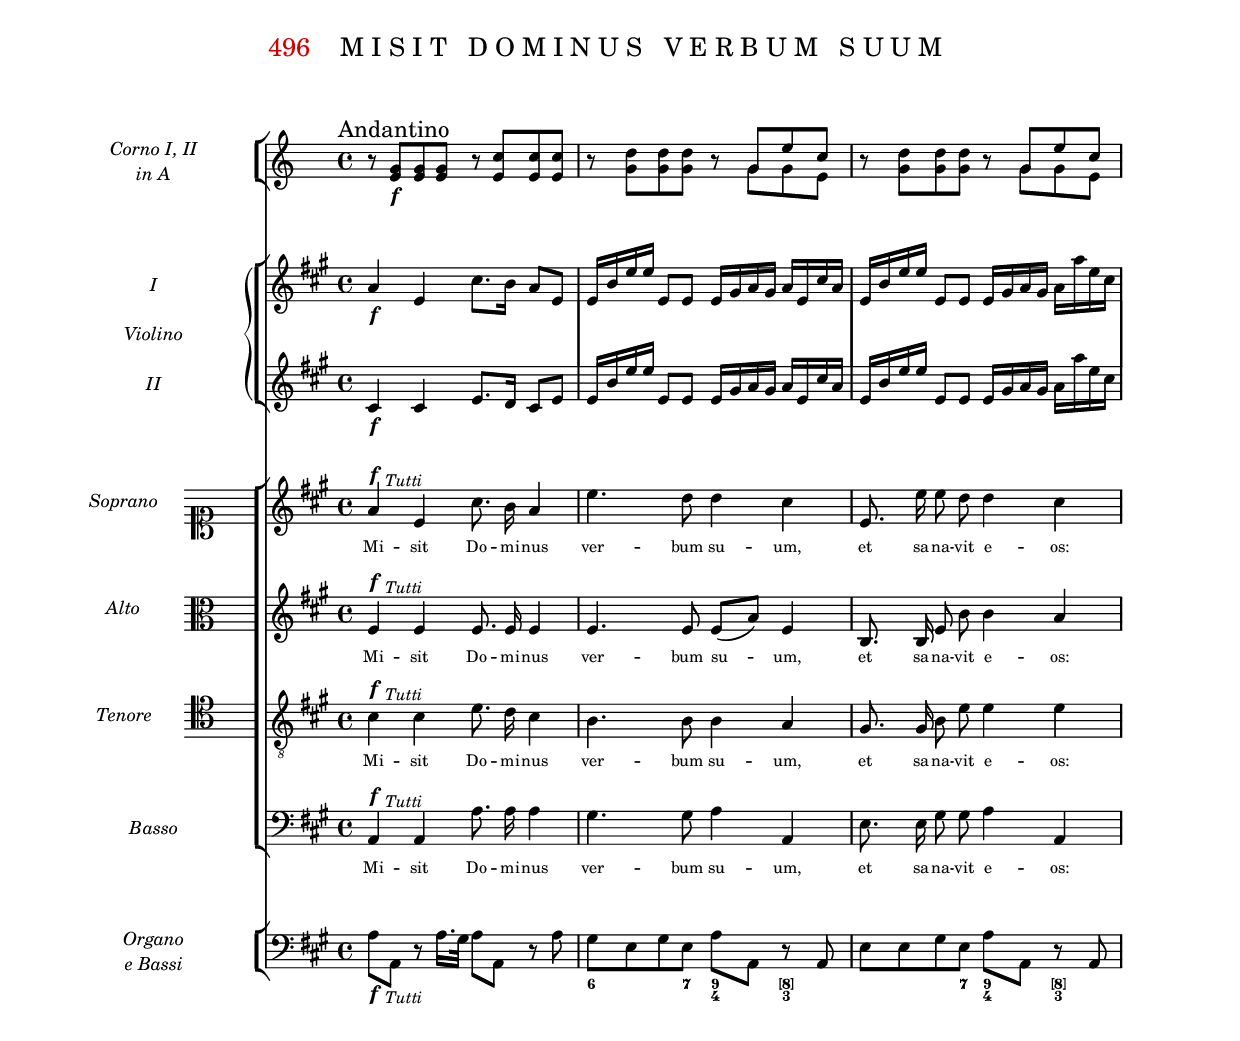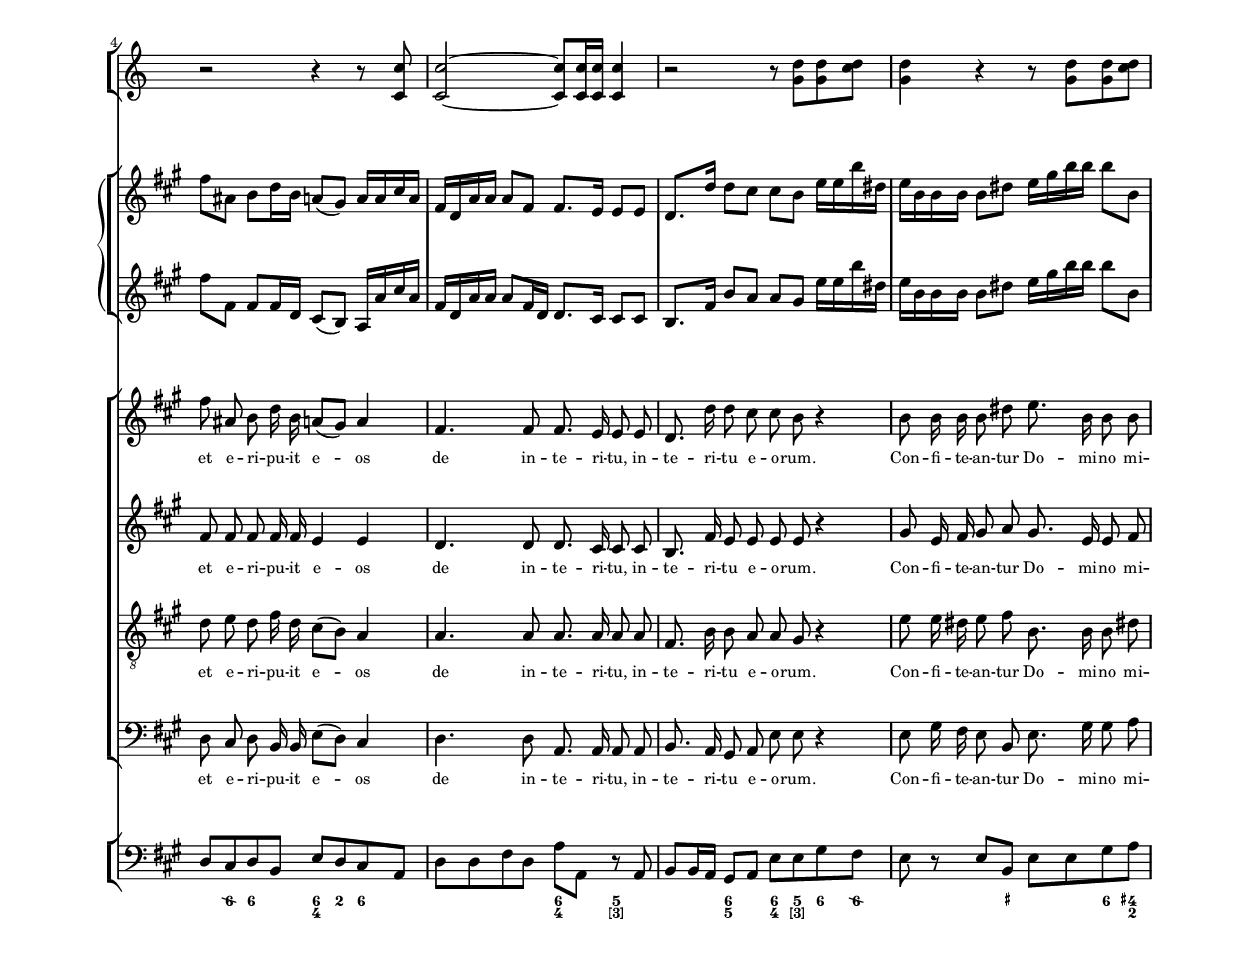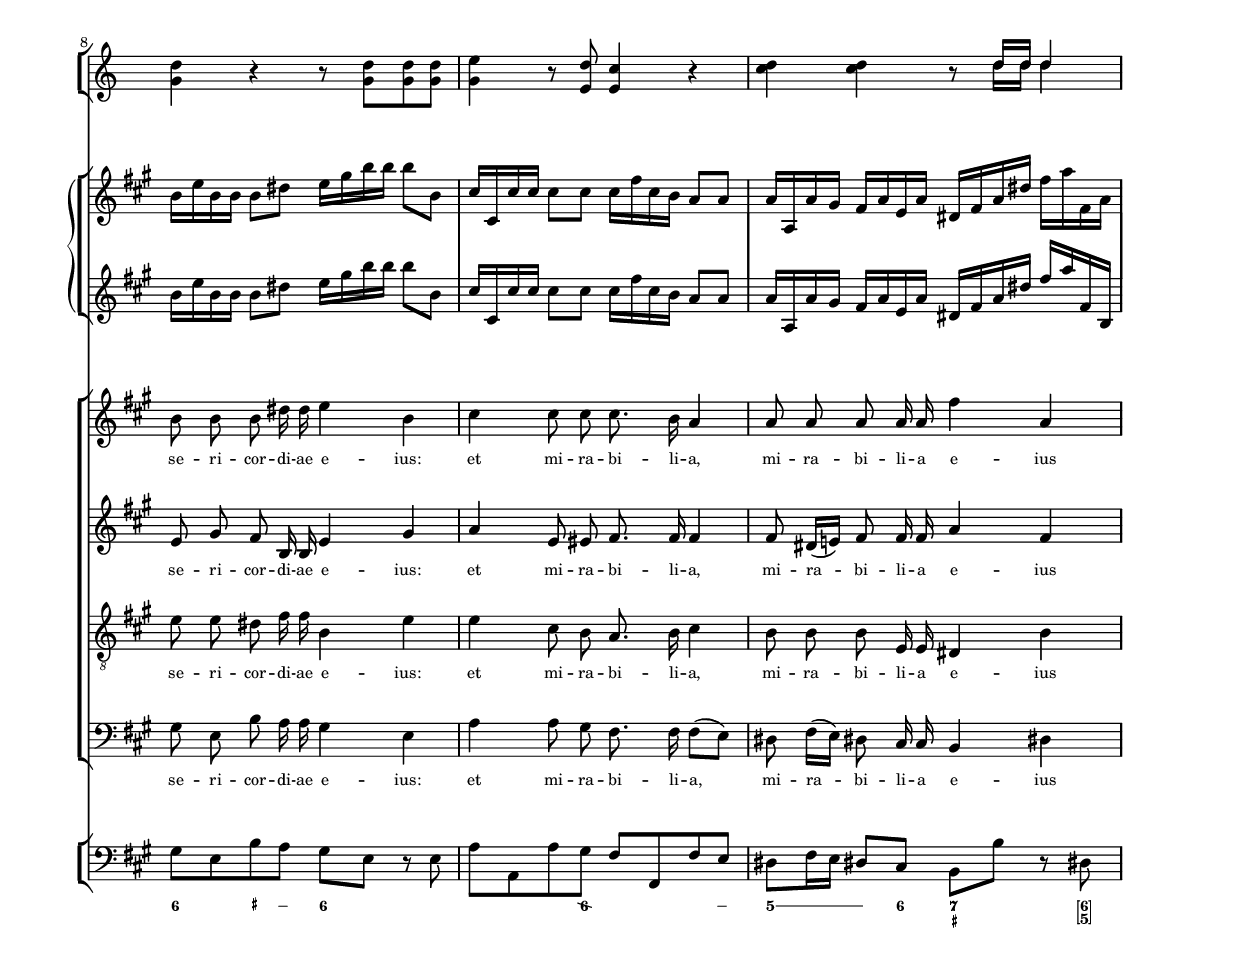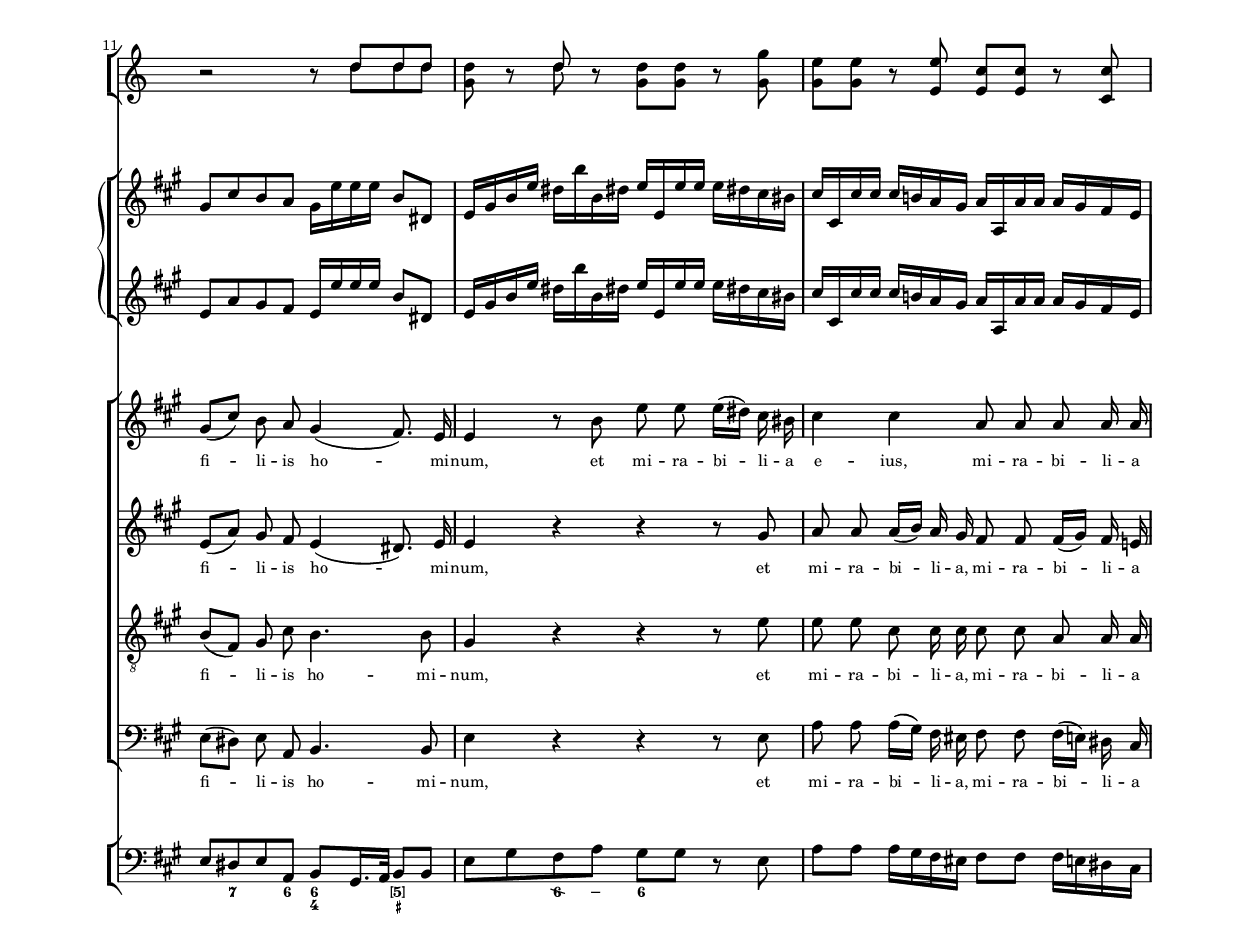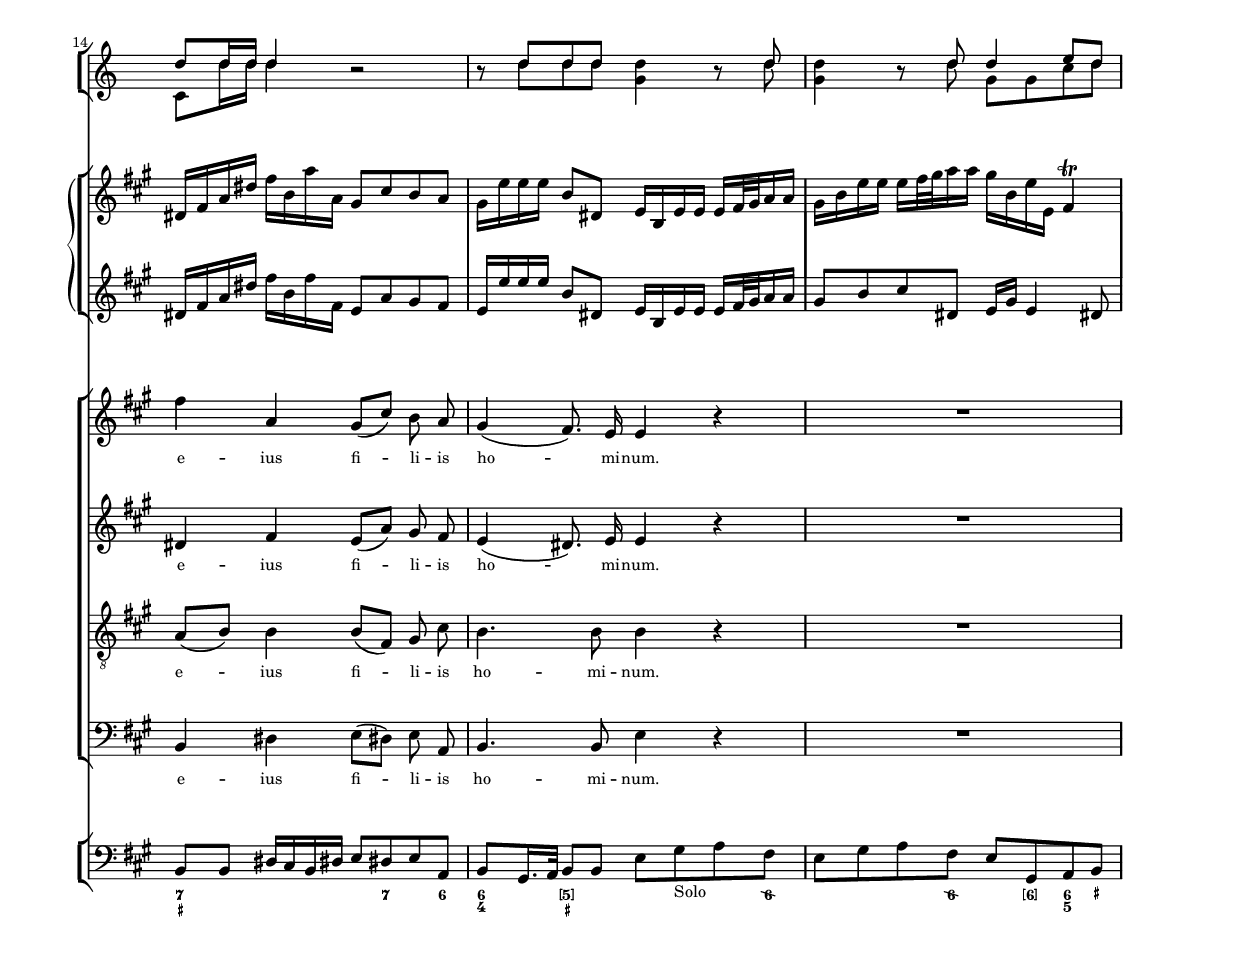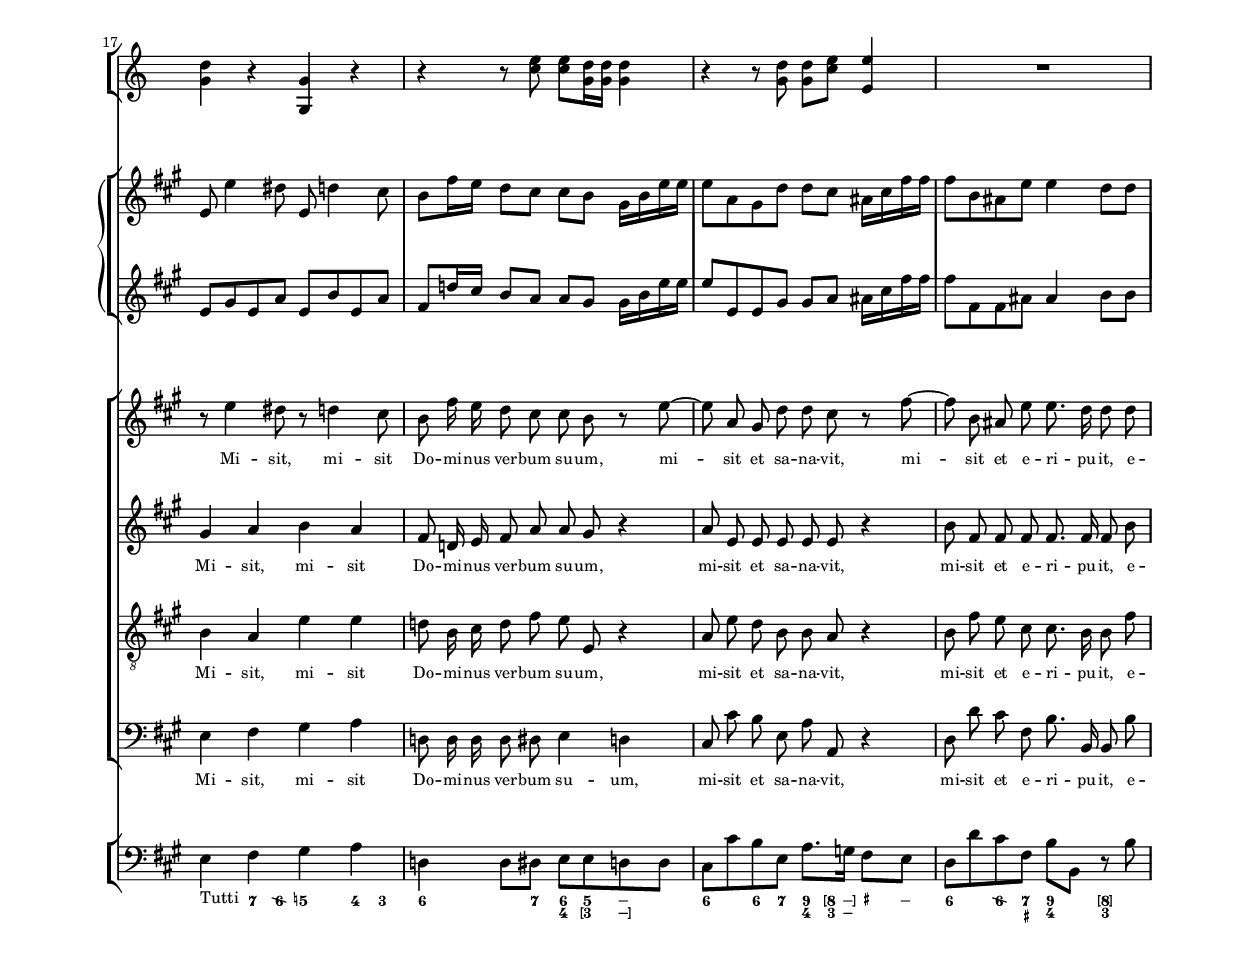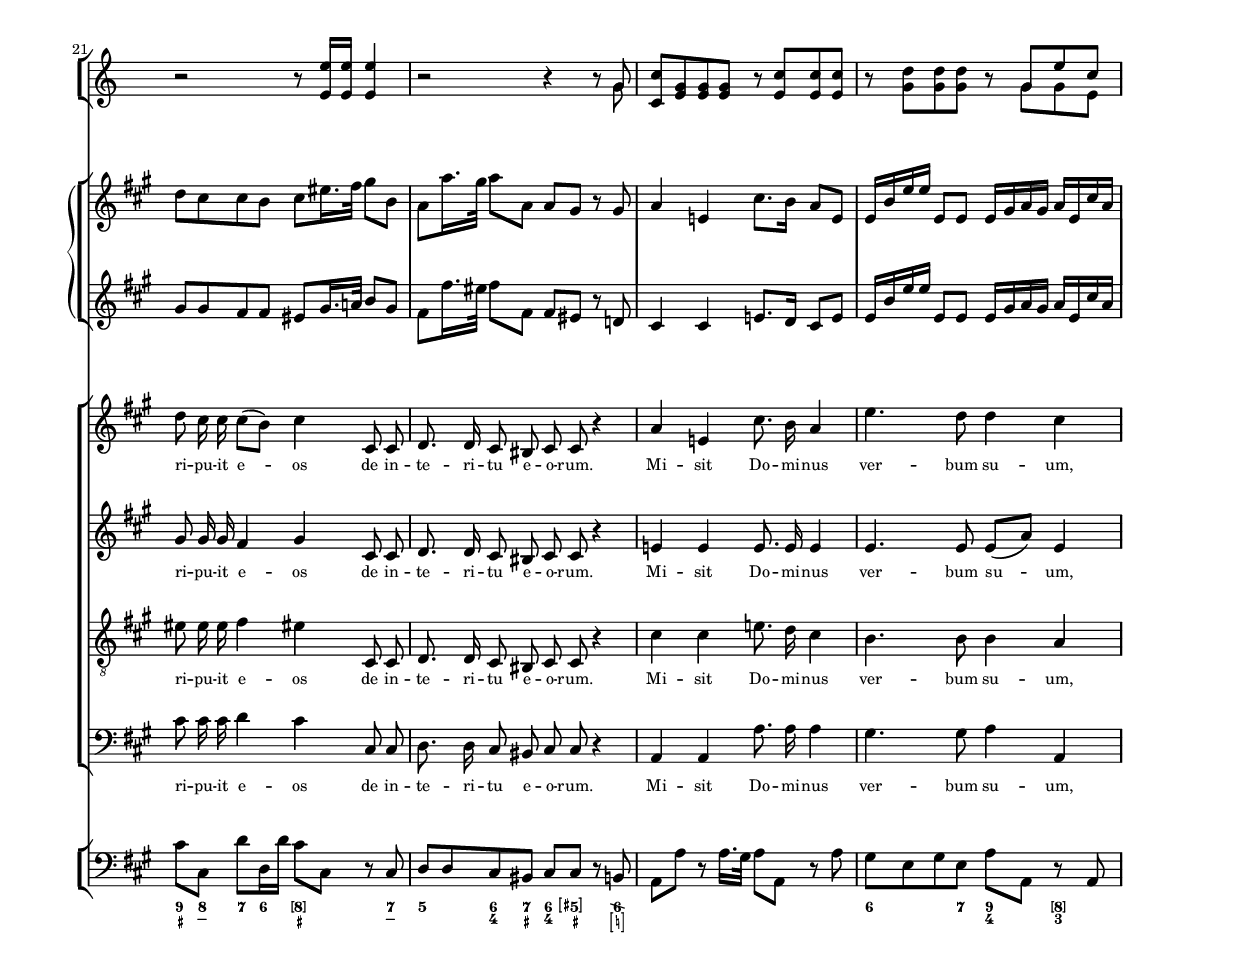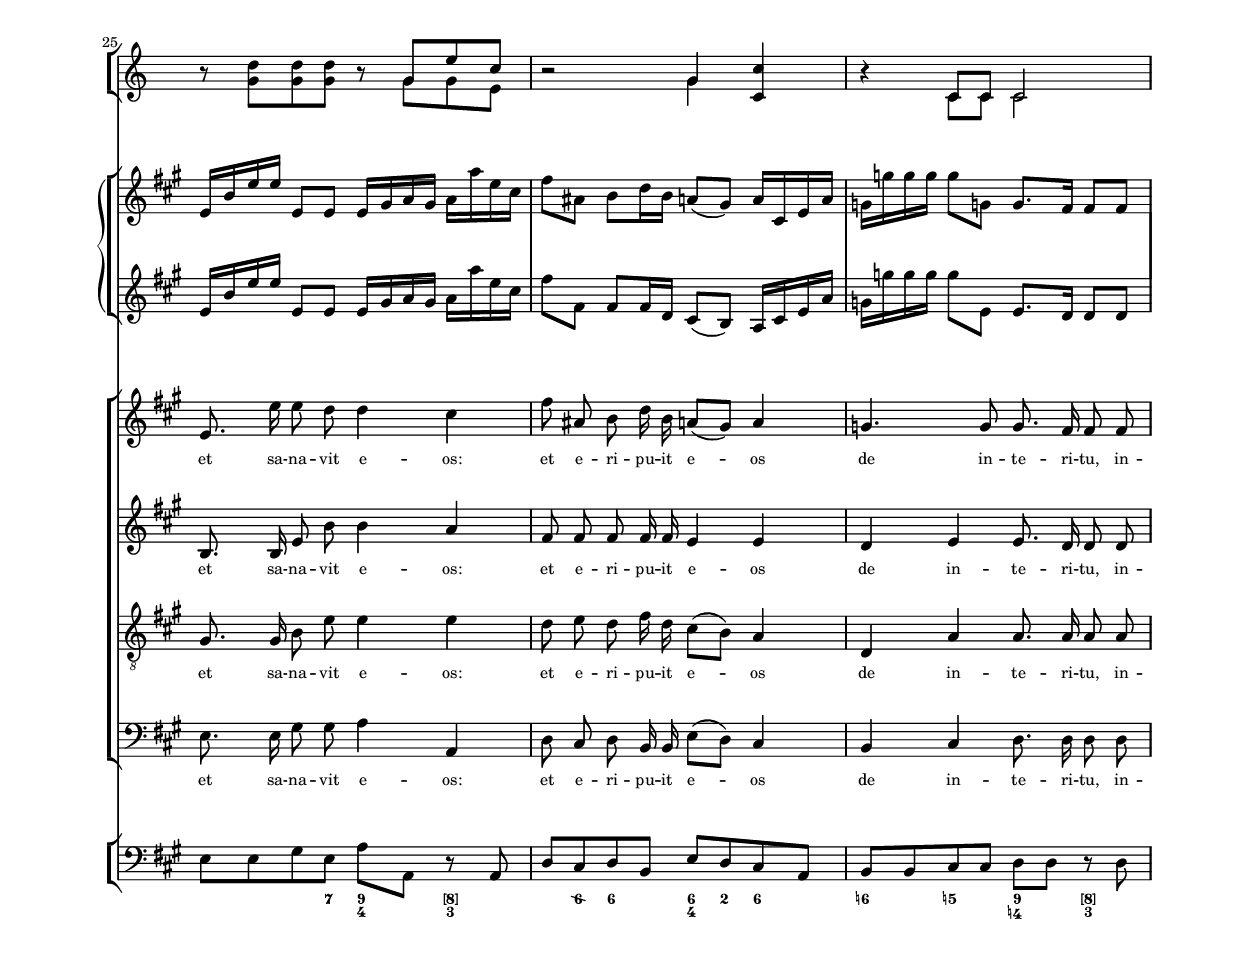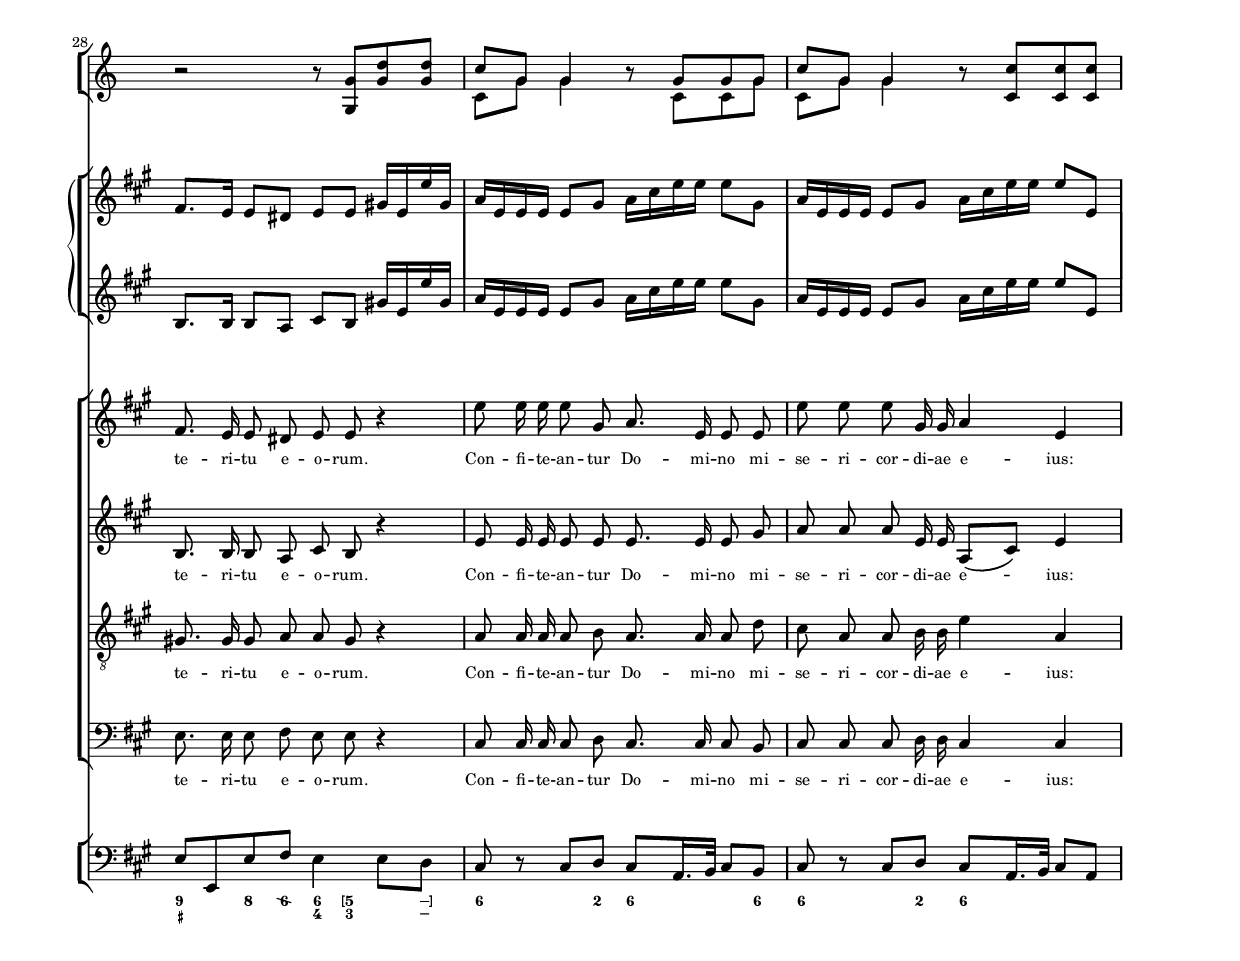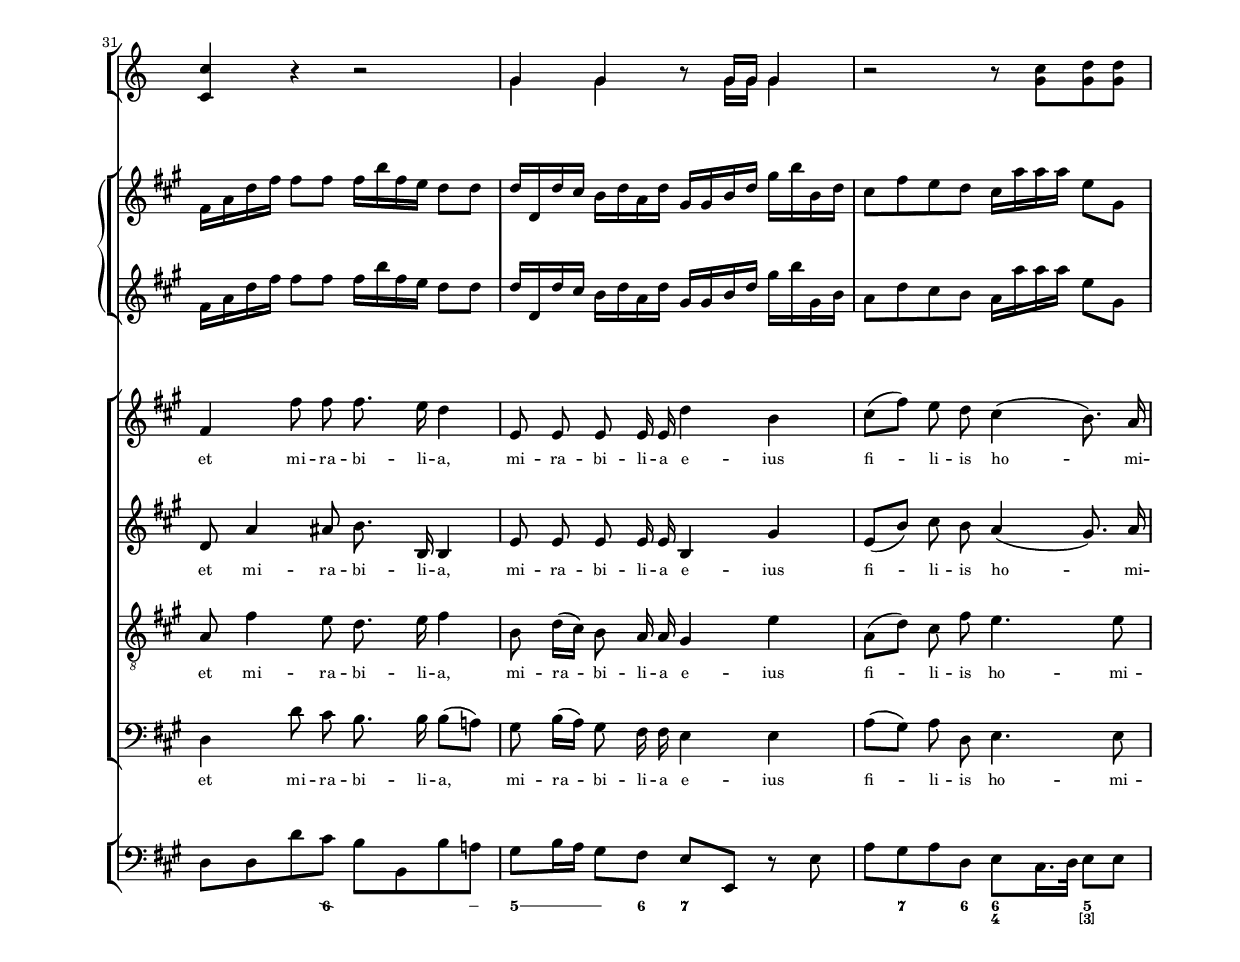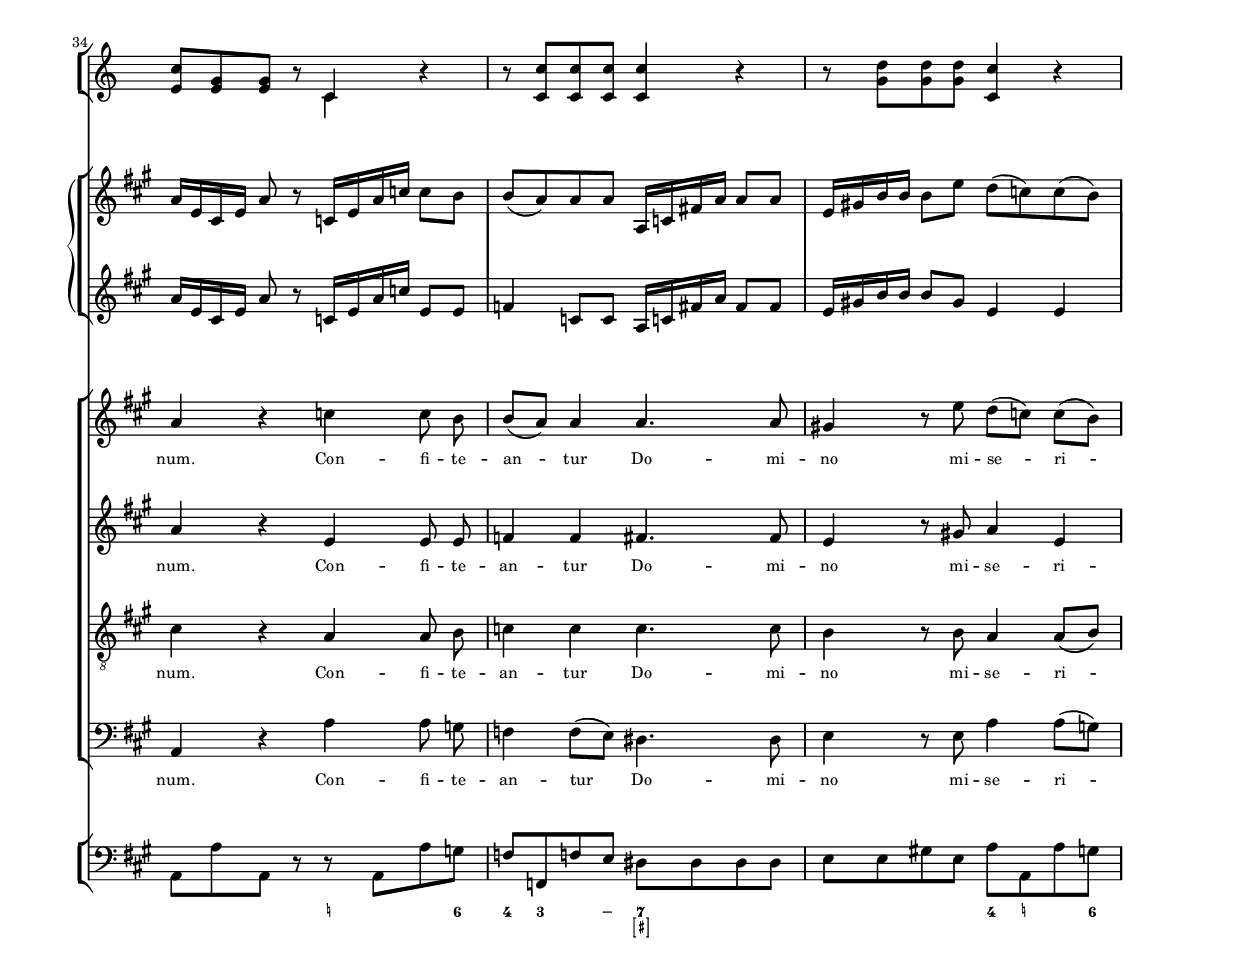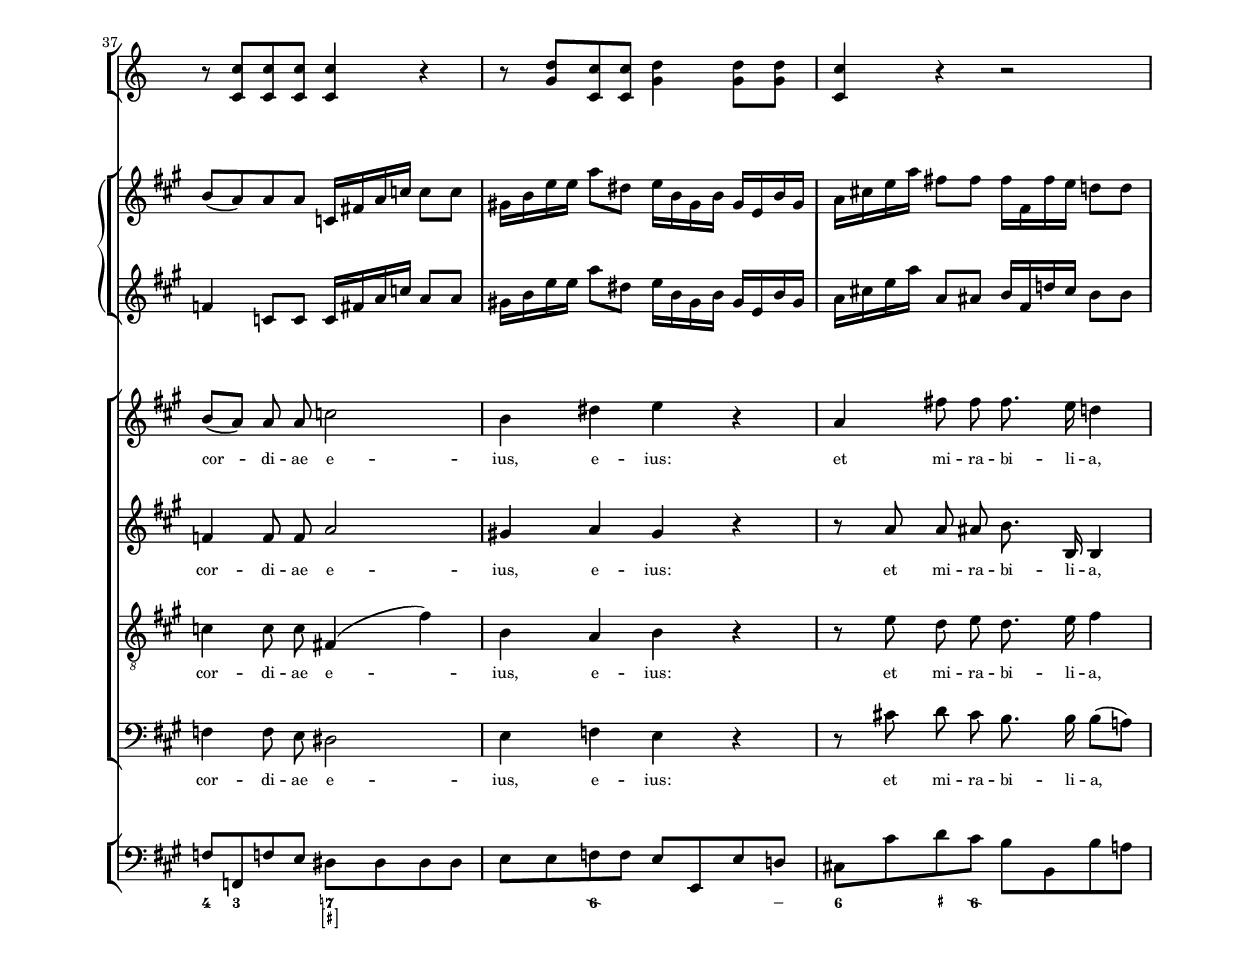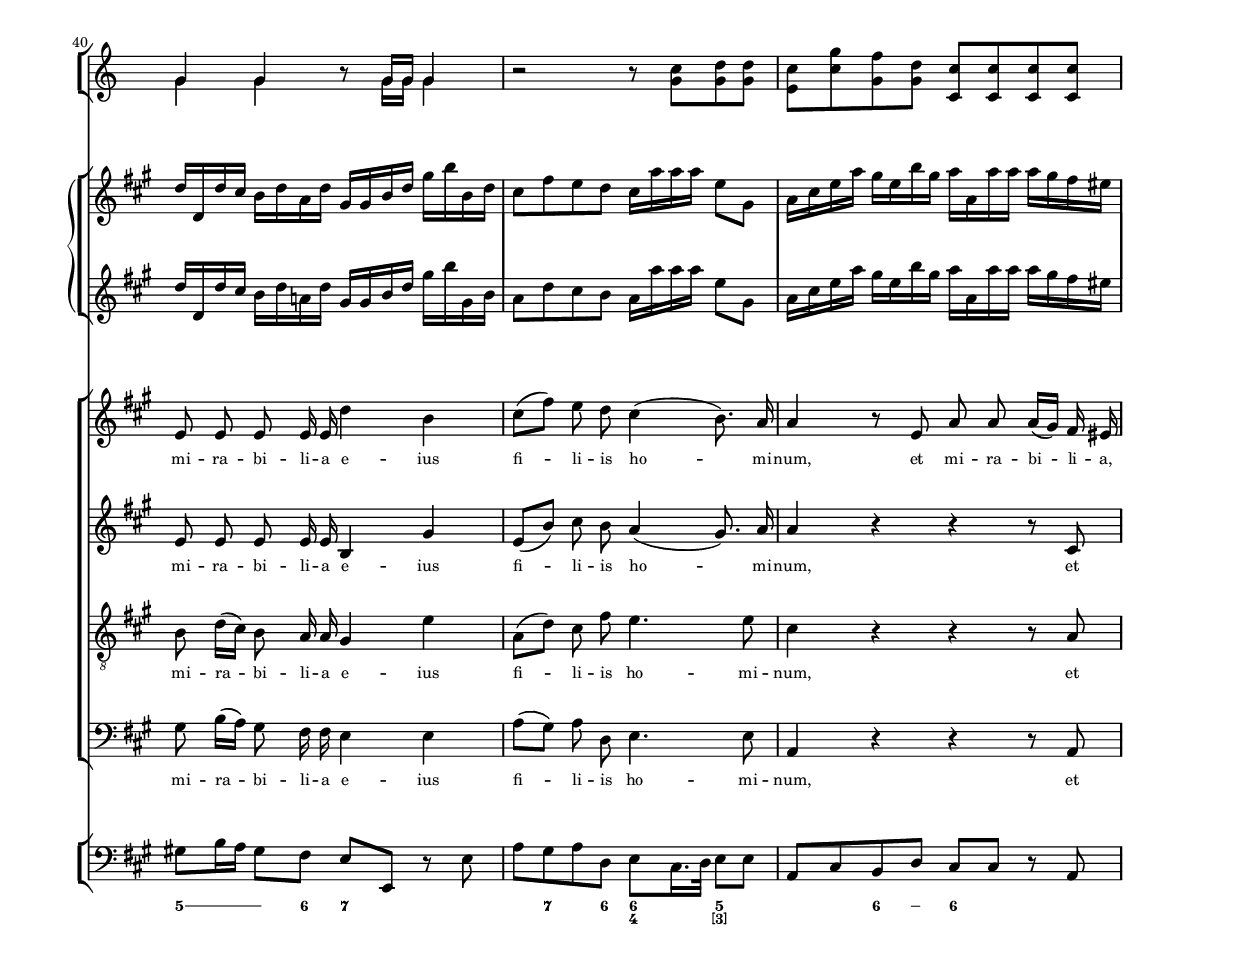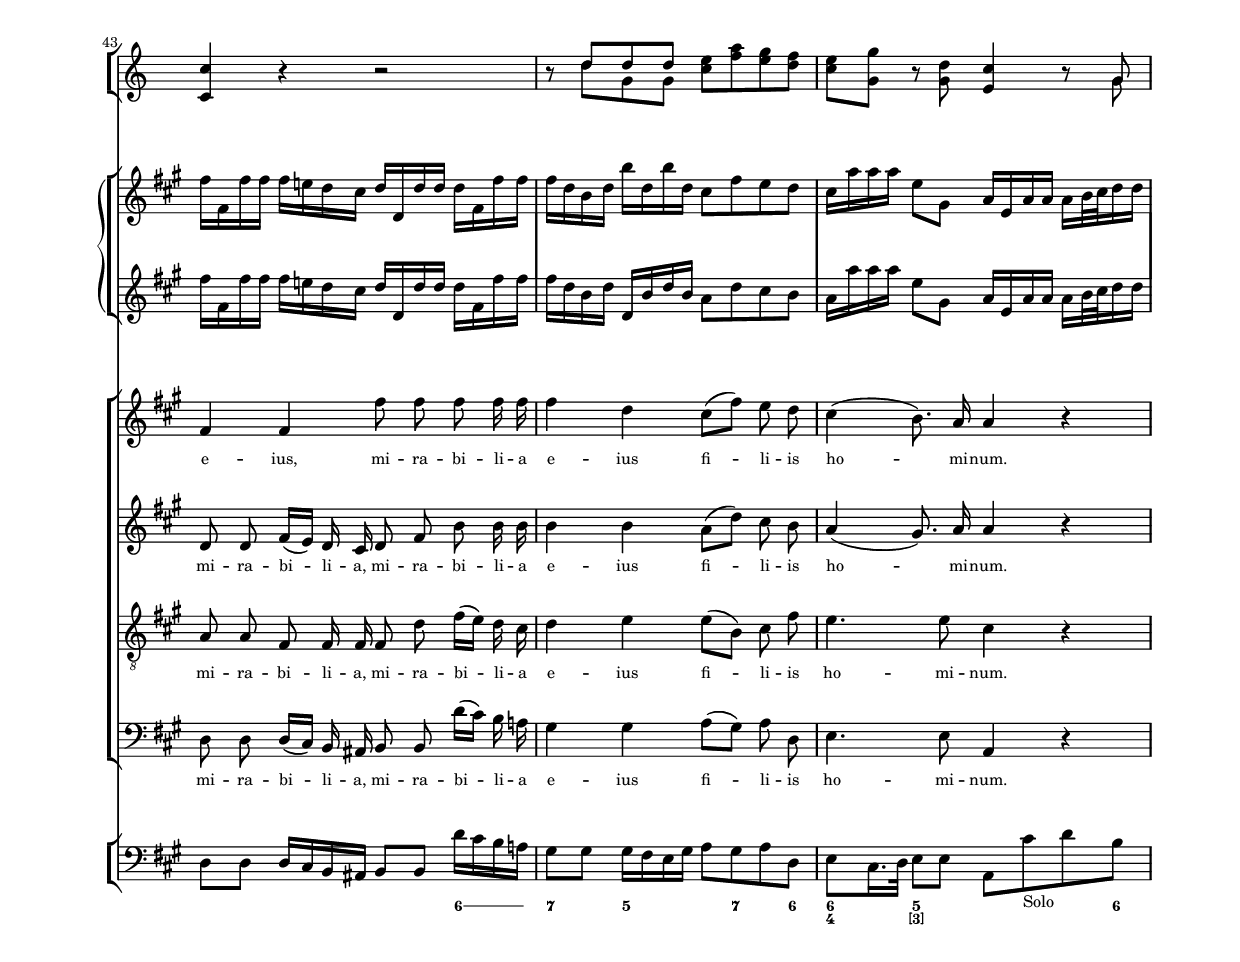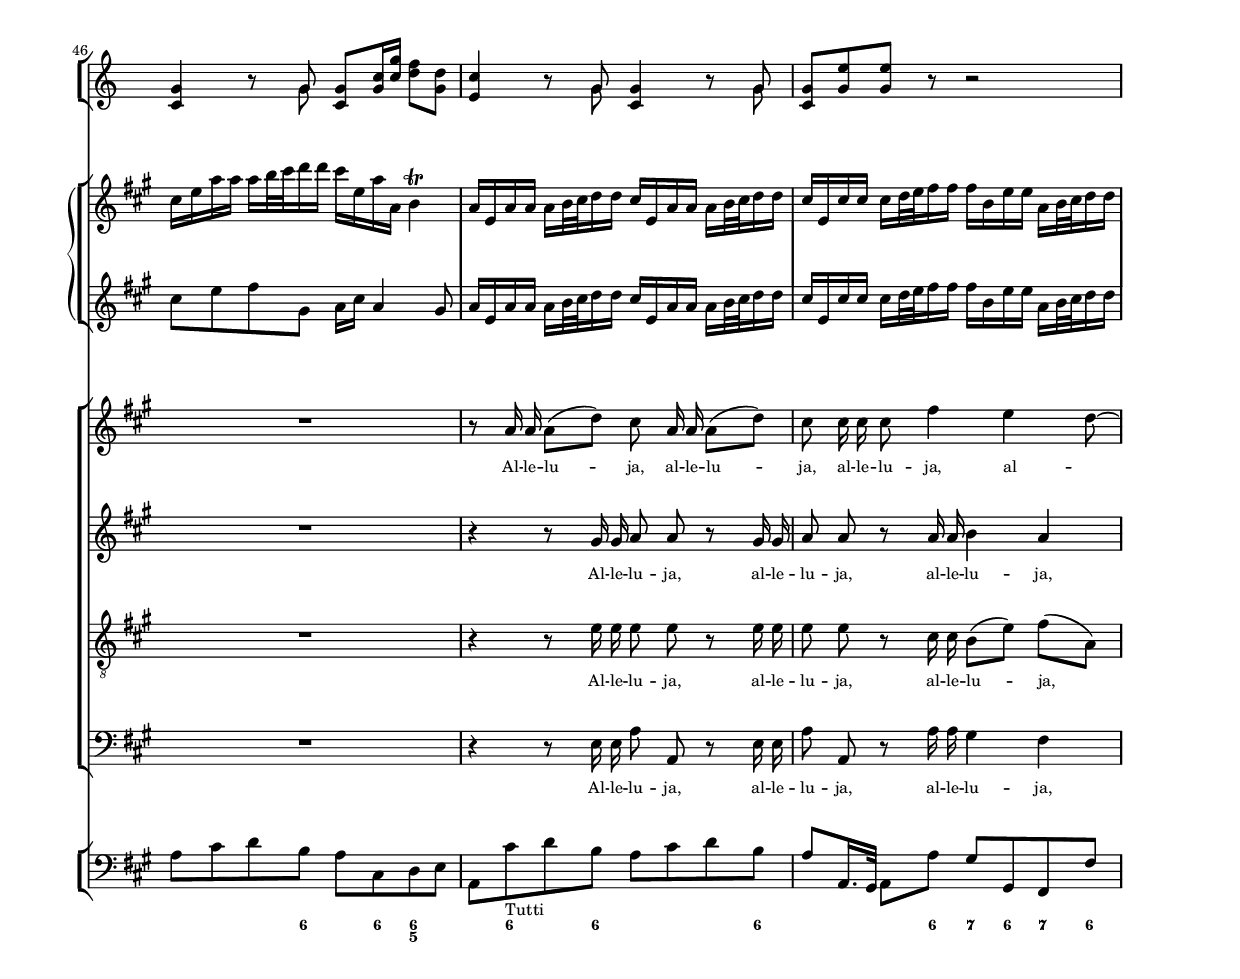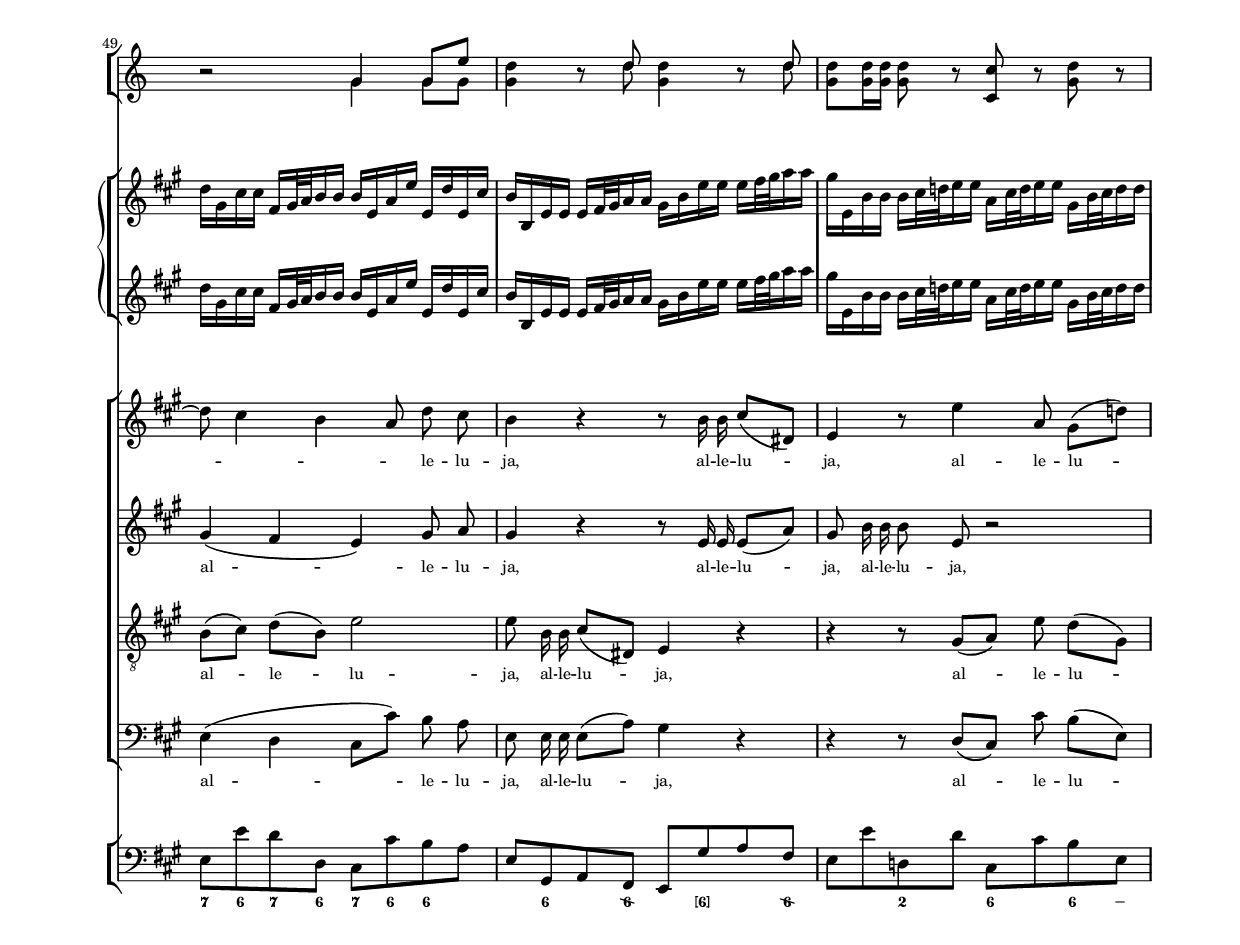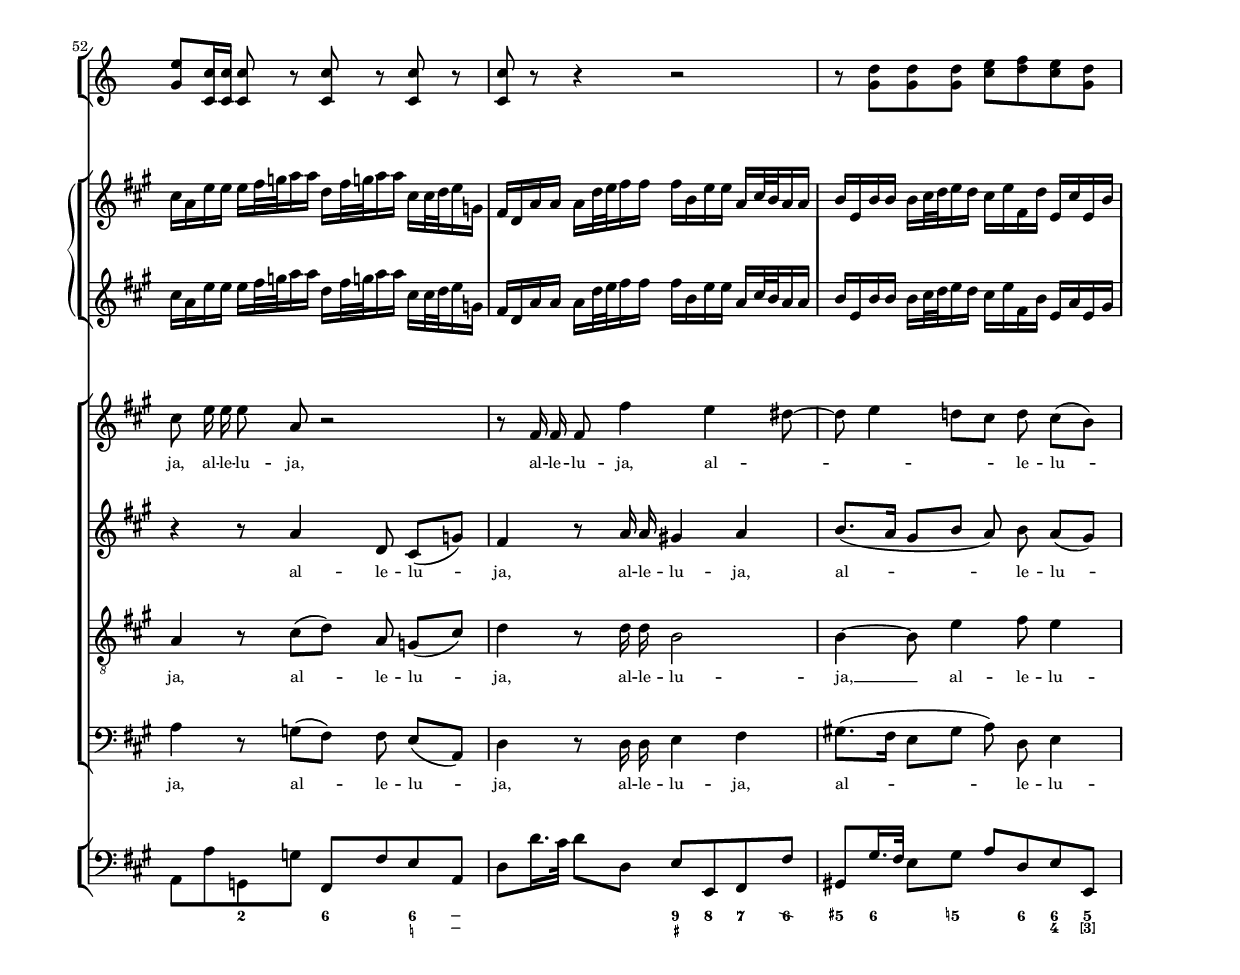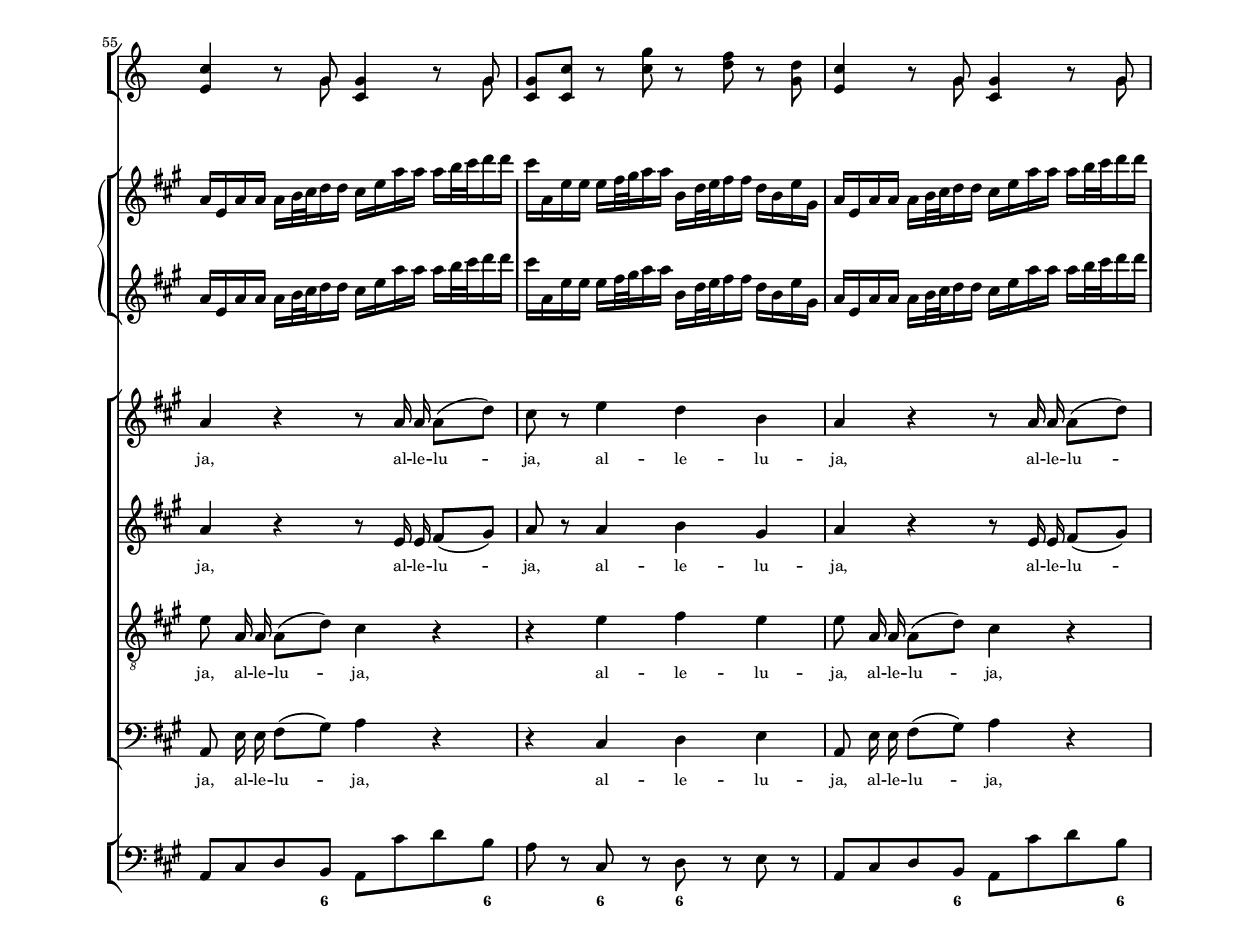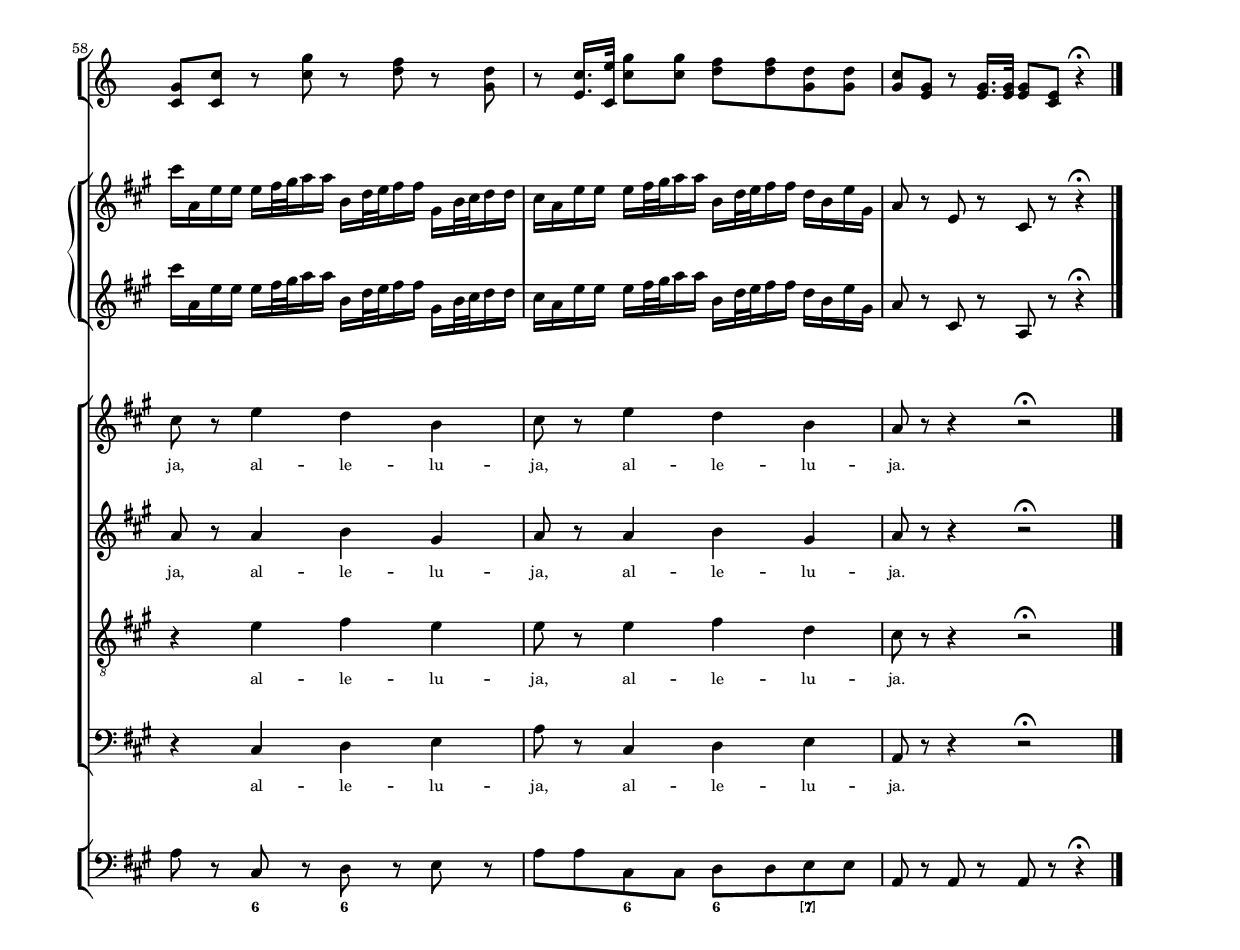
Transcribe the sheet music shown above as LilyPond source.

\version "2.22.0"

\include "../../../definitions_main.ly"
\include "../definitions_work.ly"

\book {
  \bookpart {
    \header {
      number = "496"
      title = "M I S I T   D O M I N U S   V E R B U M   S U U M"
    }
    \score {
      <<
        \new StaffGroup <<
          \new Staff <<
            \set Staff.instrumentName = \markup \center-column { "Corno I, II" "in A" }
            % \transpose c a,
            \partCombine \CDXCVICornoI \CDXCVICornoII
          >>
        >>
        \new StaffGroup <<
          \new GrandStaff <<
            \set GrandStaff.instrumentName = "Violino"
            \new Staff {
              \set Staff.instrumentName = "I"
              \CDXCVIViolinoI
            }
            \new Staff {
              \set Staff.instrumentName = "II"
              \CDXCVIViolinoII
            }
          >>
        >>
        \new ChoirStaff <<
          \new Staff {
            \set Staff.instrumentName = \CDXCVISopranoIncipit
            \override Staff.InstrumentName.self-alignment-Y = ##f
            \override Staff.InstrumentName.self-alignment-X = #RIGHT
            \new Voice = "Soprano" { \dynamicUp \CDXCVISopranoNotes }
          }
          \new Lyrics \lyricsto Soprano \CDXCVISopranoLyrics

          \new Staff {
            \set Staff.instrumentName = \CDXCVIAltoIncipit
            \override Staff.InstrumentName.self-alignment-Y = ##f
            \override Staff.InstrumentName.self-alignment-X = #RIGHT
            \new Voice = "Alto" { \dynamicUp \CDXCVIAltoNotes }
          }
          \new Lyrics \lyricsto Alto \CDXCVIAltoLyrics

          \new Staff {
            \set Staff.instrumentName = \CDXCVITenoreIncipit
            \override Staff.InstrumentName.self-alignment-Y = ##f
            \override Staff.InstrumentName.self-alignment-X = #RIGHT
            \new Voice = "Tenore" { \dynamicUp \CDXCVITenoreNotes }
          }
          \new Lyrics \lyricsto Tenore \CDXCVITenoreLyrics

          \new Staff {
            \set Staff.instrumentName = "Basso"
            \new Voice = "Basso" { \dynamicUp \CDXCVIBassoNotes }
          }
          \new Lyrics \lyricsto Basso \CDXCVIBassoLyrics
        >>
        \new StaffGroup <<
          \new Staff {
            \set Staff.instrumentName = \markup \center-column { "Organo" "e Bassi" }
            % \transpose c c,
            \CDXCVIOrgano
          }
        >>
        \new FiguredBass { \CDXCVIBassFigures }
      >>
      \layout { }
      \midi { \tempo 4 = 75 }
    }
  }
}
